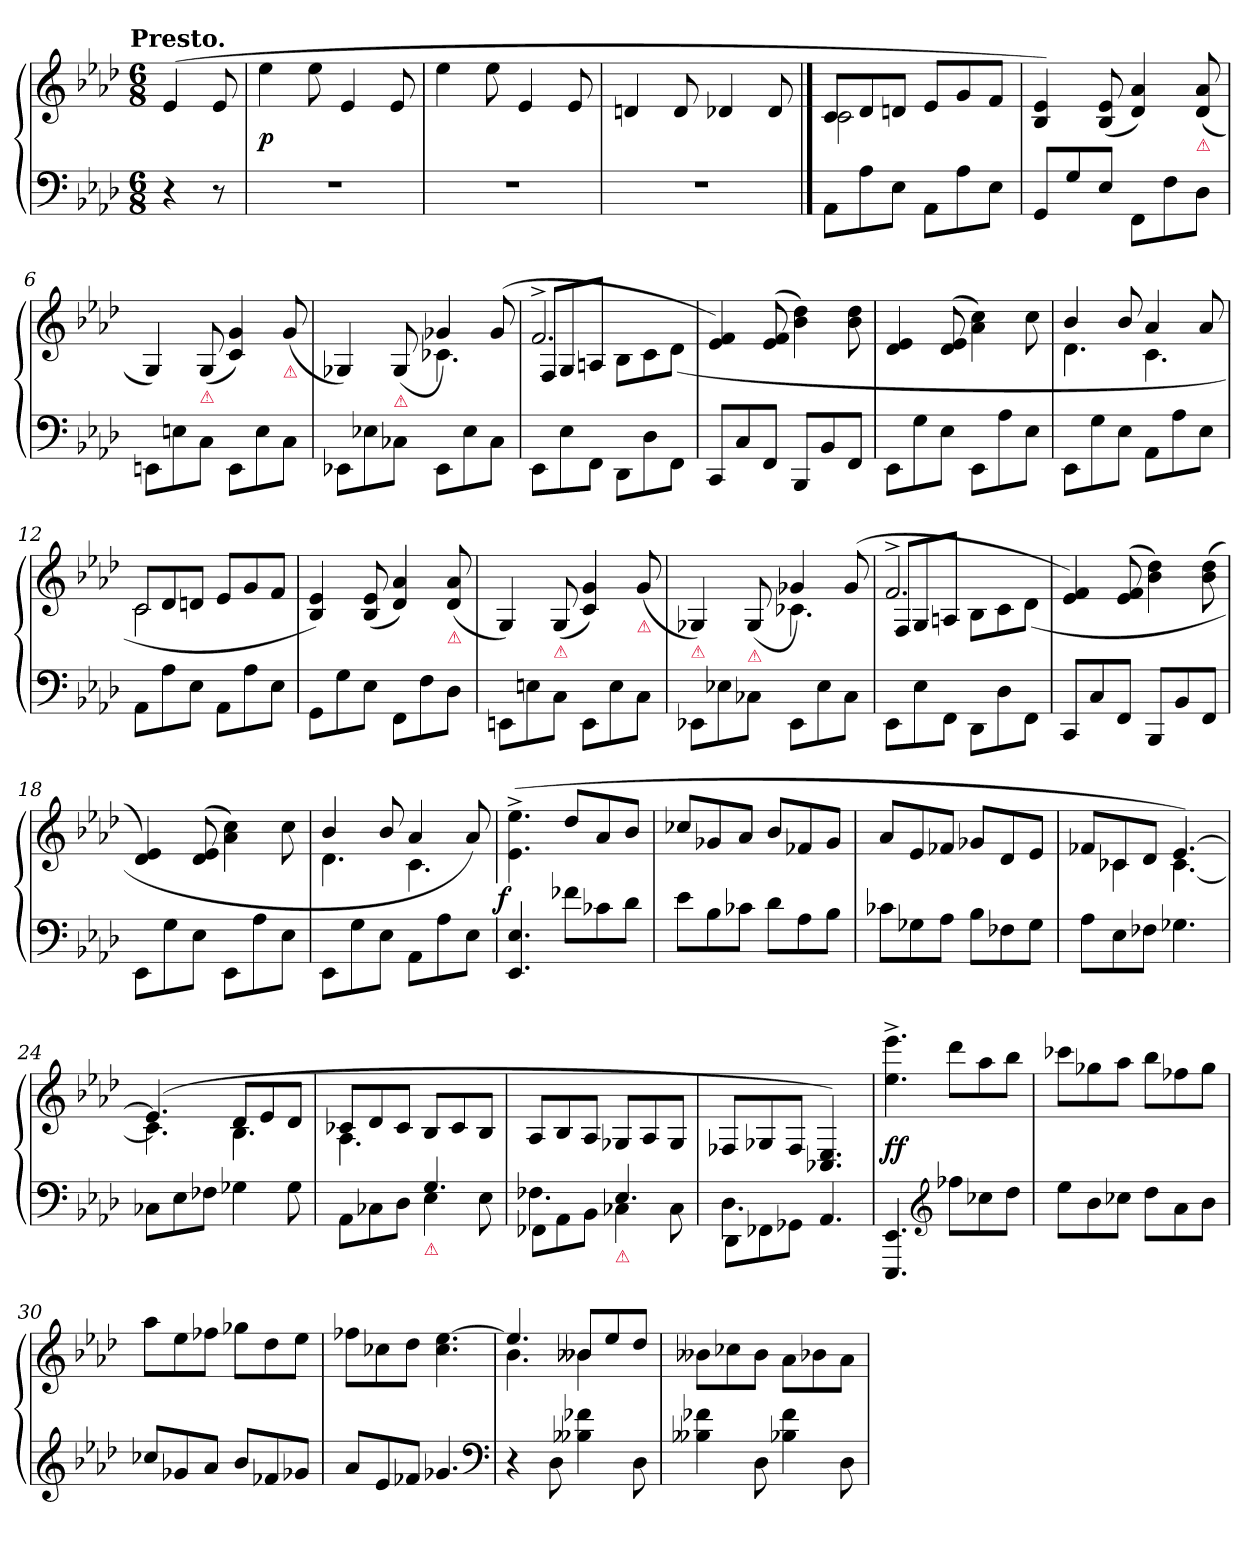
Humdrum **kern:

**kern	**kern	**dynam
*part1	*part1	*part1
*staff2	*staff1	*staff1/2
*clefF4	*clefG2	*
*k[b-e-a-d-]	*k[b-e-a-d-]	*
*A-:	*A-:	*
!!LO:TX:omd:t=Presto.
*M6/8	*M6/8	*
=	=	=
4r	(>4e-	.
8r	8e-	.
=1	=1	=1
2.r	4ee-	p
.	8ee-	.
.	4e-	.
.	8e-	.
=2	=2	=2
2.rF	4ee-	.
.	8ee-	.
.	4e-	.
.	8e-	.
=3	=3	=3
2.rF	4dn	.
.	8d	.
.	4d-X	.
.	8d-	.
==4	==4	==4
!	!LO:N:vis=2	!
*	*^	*
8AA-L	8c	2c	.
8A-	8d-	.	.
8E-J	8dnJ	.	.
8AA-L	8e-L	.	.
8A-	8g	4ryy	.
8E-J	8fJ	.	.
*	*v	*v	*
=5	=5	=5
8GGL	4B- 4e-)	.
8G	.	.
8E-J	(8B- 8e-	.
8FF\L	4d- 4a-)	.
8F	.	.
!	!LO:TX:b:color=crimson:t=⚠	!
8D-J	(<8d- 8a-	.
=6	=6	=6
8EEn\L	4G/)	.
8En\	.	.
!	!LO:TX:b:color=crimson:t=⚠	!
8C\J	(<8G/	.
8EE\L	4c 4g)	.
8E	.	.
!	!LO:TX:b:color=crimson:t=⚠	!
8CJ	(<8g	.
=7	=7	=7
*	*^	*
8EE-XL	4G-X)	4.ryy	.
8E-X	.	.	.
!	!LO:TX:b:color=crimson:t=⚠	!	!
8C-X\J	(>8G-/	.	.
8EE-\L	4g-X)	4.c-X	.
8E-	.	.	.
8C-J	(>8g-	.	.
=8	=8	=8	=8
8EE-\L	2.f^>	8F/L	.
8E-\	.	8G/	.
8FF\J	.	8An/J	.
8DD-\L	.	8B-L	.
8D-	.	8c	.
8FFJ	.	(>8d-J	.
*	*v	*v	*
=9	=9	=9
8CCL	4e- 4f)	.
8C	.	.
8FFJ	(>8e- 8f	.
8BBB-L	4b- 4dd-)	.
8BB-	.	.
8FFJ	8b- 8dd-	.
=10	=10	=10
8EE-\L	4d- 4e-	.
8G	.	.
8E-J	(>8d- 8e-	.
8EE-\L	4a- 4cc)	.
8A-	.	.
8E-J	8cc	.
=11	=11	=11
*	*^	*
8EE-\L	4b-	4.d-	.
8G	.	.	.
8E-J	8b-	.	.
8AA-\L	4a-	4.c	.
8A-	.	.	.
8E-J	8a-	.	.
=12	=12	=12	=12
!	!LO:N:vis=2	!	!
8AA-\L	8c	2c	.
8A-	8d-	.	.
8E-J	8dnJ	.	.
8AA-\L	8e-L	.	.
8A-	8g	4ryy	.
8E-J	8fJ	.	.
*	*v	*v	*
=13	=13	=13
8GG\L	4B- 4e-)	.
8G	.	.
8E-J	(<8B- 8e-	.
8FF\L	4d- 4a-)	.
8F	.	.
!	!LO:TX:b:color=crimson:t=⚠	!
8D-J	(<8d- 8a-	.
=14	=14	=14
8EEn\L	4G/)	.
8En\	.	.
!	!LO:TX:b:color=crimson:t=⚠	!
8C\J	(<8G/	.
8EE\L	4c 4g)	.
8E	.	.
!	!LO:TX:b:color=crimson:t=⚠	!
8CJ	(<8g	.
=15	=15	=15
*	*^	*
!	!LO:TX:b:color=crimson:t=⚠	!	!
8EE-XL	4G-X)	4.ryy	.
8E-X	.	.	.
!	!LO:TX:b:color=crimson:t=⚠	!	!
8C-X\J	(>8G-/	.	.
8EE-\L	4g-X)	4.c-X	.
8E-	.	.	.
8C-J	(>8g-	.	.
=16	=16	=16	=16
8EE-\L	2.f^>	8F/L	.
8E-\	.	8G/	.
8FF\J	.	8An/J	.
8DD-\L	.	8B-L	.
8D-	.	8c	.
8FFJ	.	(>8d-J	.
*	*v	*v	*
=17	=17	=17
8CCL	4e- 4f)	.
8C	.	.
8FFJ	(>8e- 8f	.
8BBB-L	4b- 4dd-)	.
8BB-	.	.
8FFJ	(>8b- 8dd-	.
=18	=18	=18
8EE-\L	4d- 4e-)	.
8G	.	.
8E-J	(>8d- 8e-	.
8EE-\L	4a- 4cc)	.
8A-	.	.
8E-J	8cc	.
=19	=19	=19
*	*^	*
8EE-\L	4b-	4.d-	.
8G	.	.	.
8E-J	8b-	.	.
8AA-\L	4a-	4.c	.
8A-	.	.	.
8E-J	8a-)	.	.
*	*v	*v	*
=20	=20	=20
!	!	!LO:DY:rj
4.EE- 4.E-	(>4.e-^>\ 4.ee-^>\	f
8f-XL	8dd-L	.
8c-X	8a-	.
8d-\J	8b-/J	.
=21	=21	=21
8e-\L	8cc-X/L	.
8B-\	8g-X/	.
8c-XJ	8a-J	.
8d-\L	8b-/L	.
8A-\	8f-X/	.
8B-\J	8g-/J	.
=22	=22	=22
8c-XL	8a-L	.
8G-X	8e-	.
8A-J	8f-XJ	.
8B-L	8g-XL	.
8F-X	8d-	.
8G-J	8e-J	.
=23	=23	=23
*	*^	*
8A-L	8f-XL	8ryy	.
8E-	8c-X	4c-X	.
8F-XJ	8d-J	.	.
4.G-X	[4.e-)	[4.c-	.
=24	=24	=24	=24
8C-XL	(>4.e-]	4.c-]	.
8E-	.	.	.
8F-XJ	.	.	.
4G-X	8d-L	4.B-	.
.	8e-	.	.
8G-	8d-J	.	.
=25	=25	=25	=25
*^	*	*	*
4.ryy	8AA-\L	8c-XL	4.A-	.
.	8C-X	8d-	.	.
.	8D-J	8c-J	.	.
!LO:TX:b:color=crimson:t=⚠	!	!	!	!
4.G	4E-	8B-/L	4.ryy	.
.	.	8c-/	.	.
.	8E-	8B-/J	.	.
*	*	*v	*v	*
=26	=26	=26	=26
4.F-X\	8FF-XL	8A-/L	.
.	8AA-	8B-/	.
.	8BB-J	8A-/J	.
!LO:TX:b:color=crimson:t=⚠	!	!	!
4.E-	4C-X	8G-XL	.
.	.	8A-/	.
.	8C-	8G-/J	.
=27	=27	=27	=27
4.D-\	8DD-L	8F-XL	.
.	8FF-X	8G-X	.
.	8GG-XJ	8F-/J	.
4.ryy	4.AA-	4.C-X/ 4.E-/)	.
*v	*v	*	*
=28	=28	=28
4.EEE- 4.EE-	4.ee-^< 4.eee-^<	ff
*clefG2	*	*
8ff-XL	8ddd-L	.
8cc-X	8aa-	.
8dd-J	8bb-J	.
=29	=29	=29
8ee-L	8ccc-XL	.
8b-	8gg-X	.
8cc-XJ	8aa-J	.
8dd-L	8bb-L	.
8a-	8ff-X	.
8b-J	8gg-J	.
=30	=30	=30
8cc-XL	8aa-L	.
8g-X	8ee-	.
8a-J	8ff-XJ	.
8b-L	8gg-XL	.
8f-X	8dd-	.
8g-XJ	8ee-J	.
=31	=31	=31
8a-L	8ff-XL	.
8e-	8cc-X	.
8f-XJ	8dd-J	.
4.g-X	4.cc- [4.ee-	.
*clefF4	*	*
=32	=32	=32
*	*^	*
4r	4.ee-]	4.b-	.
8D-	.	.	.
4B--X 4f-X	8b--XL	4b--X	.
.	8ee-	.	.
8D-	8dd-J	8ryy	.
*	*v	*v	*
=33	=33	=33
4B--X 4f-X	8b--XL	.
.	8cc-X	.
8D-	8b--J	.
4B-X 4f-	8a-\L	.
.	8b-X	.
8D-	8a-J	.
=	=	=
*-	*-	*-
